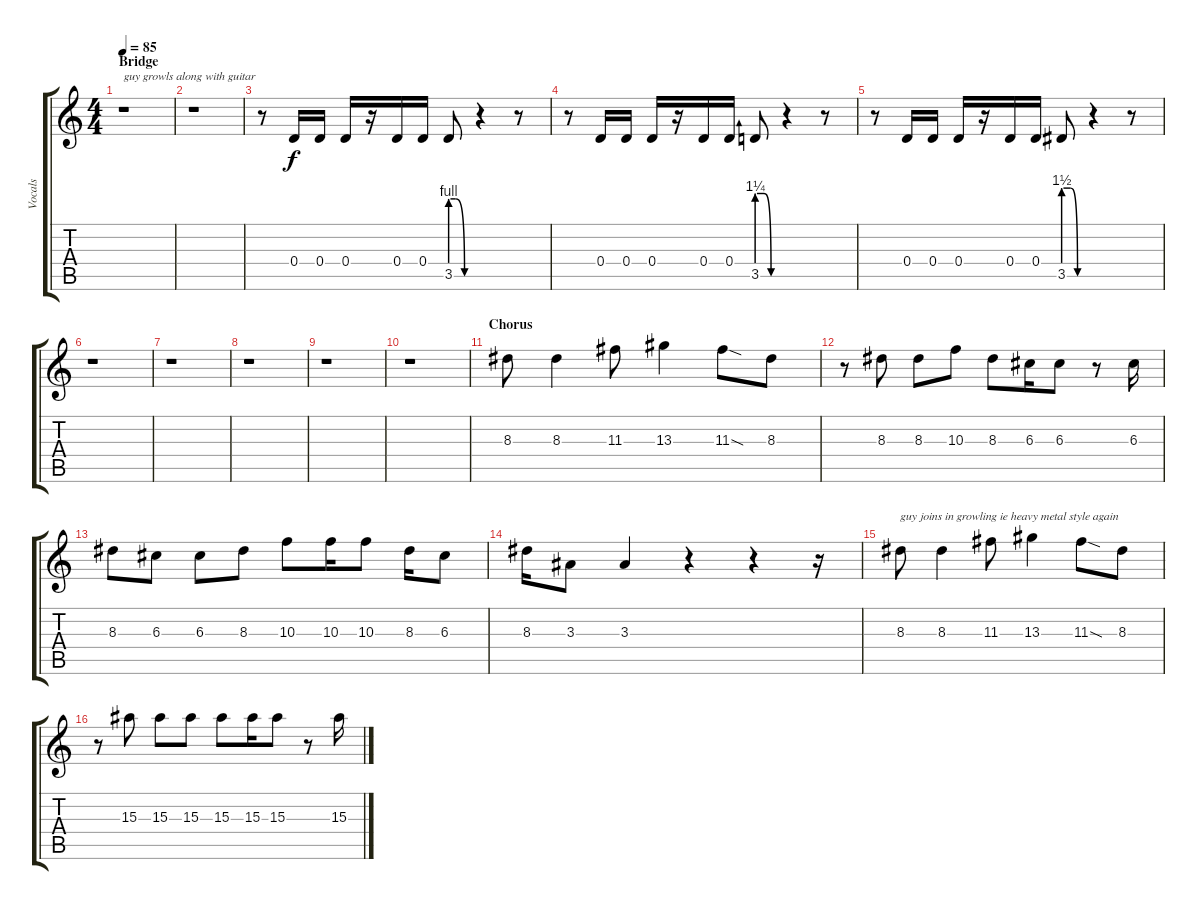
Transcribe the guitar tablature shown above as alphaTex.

\track ("Vocals" "Vocals") {instrument acousticguitarnylon}
\staff {score tabs}
\tuning (E4 B3 G3 D3 A2 E2) {hide}
\ts (4 4)
\section ("" "Bridge")
\tempo 85
\clef g2
\ks c
r.1{txt "guy growls along with guitar" dy f} |
r.1 |
r.8 0.4.16 0.4.16 0.4.16 r.16 0.4.16 0.4.16 3.5{be (custom 0 4 14 4 40 0 60 0)}.8 r.4 r.8 |
r.8 0.4.16 0.4.16 0.4.16 r.16 0.4.16 0.4.16 3.5{be (custom 0 5 20 5 40 0 60 0)}.8 r.4 r.8 |
r.8 0.4.16 0.4.16 0.4.16 r.16 0.4.16 0.4.16 3.5{be (custom 0 6 20 6 40 0 60 0)}.8 r.4 r.8 |
r.1 |
r.1 |
r.1 |
r.1 |
r.1 |
\section ("" "Chorus")
8.3.8 8.3.4 11.3.8 13.3.4 11.3{sod}.8 8.3.8 |
r.8 8.3.8 8.3.8 10.3.8 8.3.8 6.3.16 6.3.8 r.8 6.3.16 |
8.3.8 6.3.8 6.3.8 8.3.8 10.3.8 10.3.16 10.3.8 8.3.16 6.3.8 |
8.3.16 3.3.8 3.3.4 r.4 r.4 r.16 |
8.3.8{txt "guy joins in growling ie heavy metal style again"} 8.3.4 11.3.8 13.3.4 11.3{sod}.8 8.3.8 |
r.8 15.3.8 15.3.8 15.3.8 15.3.8 15.3.16 15.3.8 r.8 15.3.16
